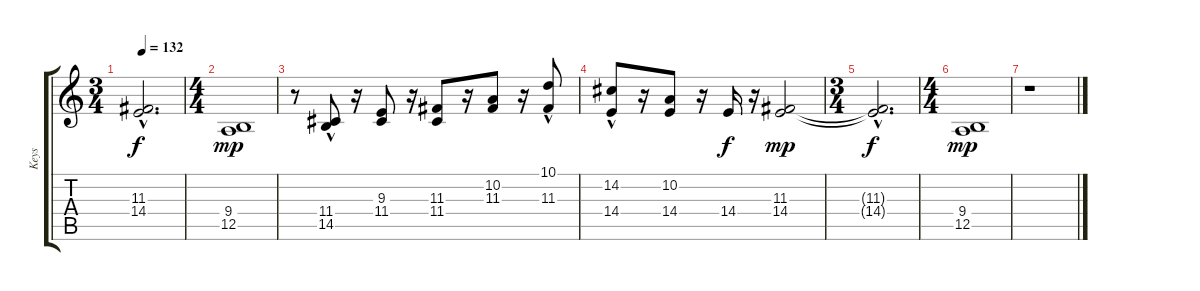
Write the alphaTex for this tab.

\track ("Keys" "Keys") {instrument stringensemble1}
\staff {score tabs}
\tuning (E4 B3 G3 D3 A2 E2) {hide}
\ts (3 4)
\tempo 132
\clef g2
\ks c
(11.3{hac t} 14.4{hac t}).2{d dy f} |
\ts (4 4)
(9.4 12.5).1{dy mp} |
r.8 (11.4 14.5{hac}).8 r.16 (9.3 11.4).8 r.16 (11.3 11.4).8 r.16 (10.2 11.3).8 r.16 (10.1 11.3{hac}).8 |
(14.2 14.4{hac}).8 r.16 (10.2 14.4).8 r.16 14.4.16{dy f} r.16 (11.3 14.4).2{dy mp} |
\ts (3 4)
(11.3{hac t} 14.4{hac t}).2{d dy f} |
\ts (4 4)
(9.4 12.5).1{dy mp} |
r.1
